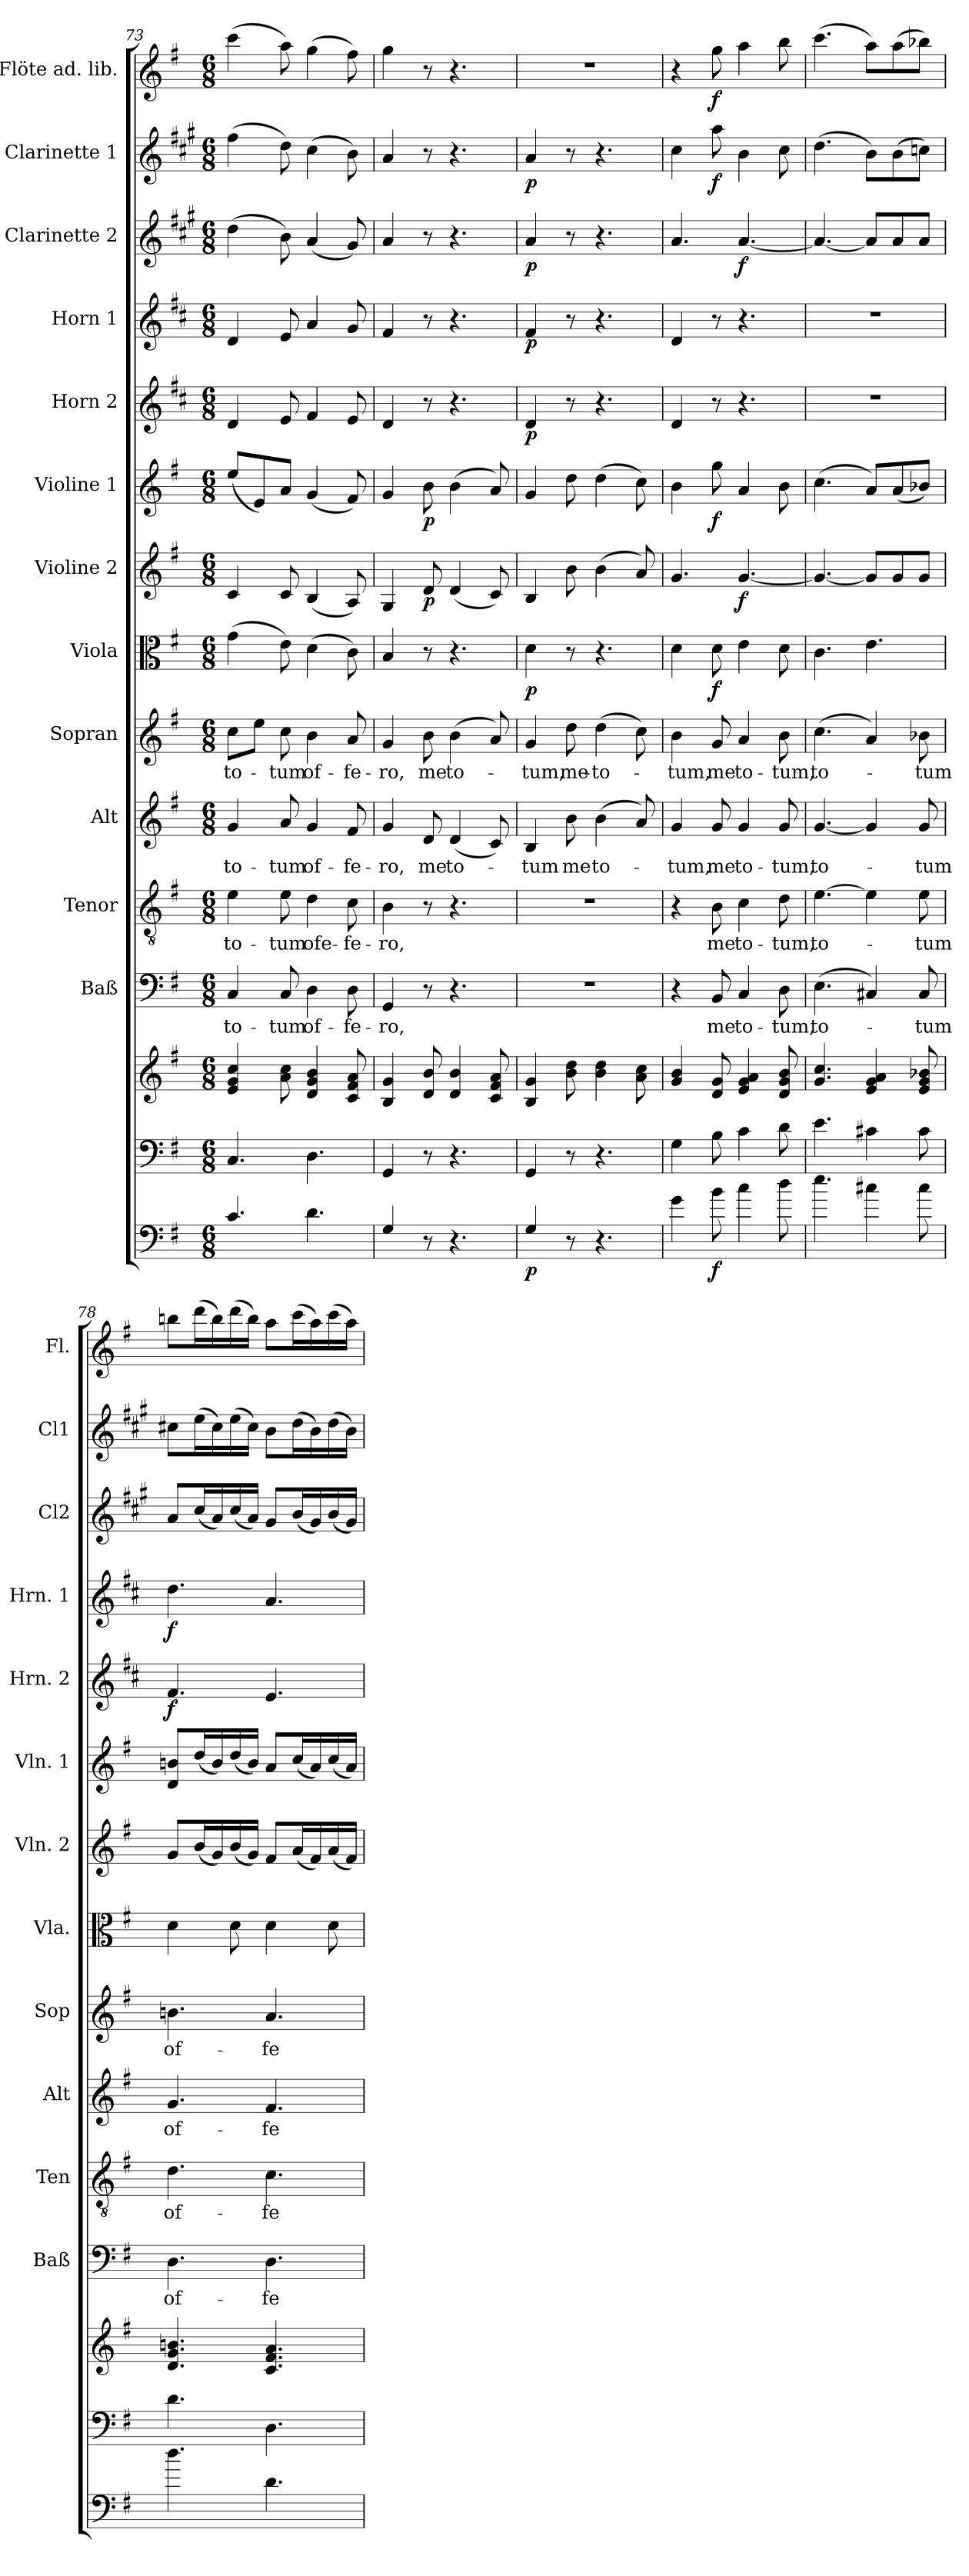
**kern	**dynam	**kern	**kern	**kern	**text	**kern	**text	**kern	**text	**kern	**text	**kern	**dynam	**kern	**dynam	**kern	**dynam	**kern	**dynam	**kern	**dynam	**kern	**dynam	**kern	**dynam	**kern	**dynam
*part14	*part14	*part13	*part13	*part12	*part12	*part11	*part11	*part10	*part10	*part9	*part9	*part8	*part8	*part7	*part7	*part6	*part6	*part5	*part5	*part4	*part4	*part3	*part3	*part2	*part2	*part1	*part1
*staff15	*staff15	*staff14	*staff13	*staff12	*staff12	*staff11	*staff11	*staff10	*staff10	*staff9	*staff9	*staff8	*staff8	*staff7	*staff7	*staff6	*staff6	*staff5	*staff5	*staff4	*staff4	*staff3	*staff3	*staff2	*staff2	*staff1	*staff1
*	*	*	*	*I"Baß	*	*I"Tenor	*	*I"Alt	*	*I"Sopran	*	*I"Viola	*	*I"Violine 2	*	*I"Violine 1	*	*I"Horn 2	*	*I"Horn 1	*	*I"Clarinette 2	*	*I"Clarinette 1	*	*I"Flöte ad. lib.	*
*	*	*	*	*I'Baß	*	*I'Ten	*	*I'Alt	*	*I'Sop	*	*I'Vla.	*	*I'Vln. 2	*	*I'Vln. 1	*	*I'Hrn. 2	*	*I'Hrn. 1	*	*I'Cl2	*	*I'Cl1	*	*I'Fl.	*
*clefF4	*	*clefF4	*clefG2	*clefF4	*	*clefGv2	*	*clefG2	*	*clefG2	*	*clefC3	*	*clefG2	*	*clefG2	*	*clefG2	*	*clefG2	*	*clefG2	*	*clefG2	*	*clefG2	*
*ITrd7c12	*	*	*	*	*	*	*	*	*	*	*	*	*	*	*	*	*	*ITrd4c7	*	*ITrd4c7	*	*ITrd1c2	*	*ITrd1c2	*	*	*
*k[f#]	*	*k[f#]	*k[f#]	*k[f#]	*	*k[f#]	*	*k[f#]	*	*k[f#]	*	*k[f#]	*	*k[f#]	*	*k[f#]	*	*k[f#]	*	*k[f#]	*	*k[f#]	*	*k[f#]	*	*k[f#]	*
*G:	*	*G:	*G:	*G:	*	*G:	*	*G:	*	*G:	*	*G:	*	*G:	*	*G:	*	*G:	*	*G:	*	*G:	*	*G:	*	*G:	*
*M6/8	*	*M6/8	*M6/8	*M6/8	*	*M6/8	*	*M6/8	*	*M6/8	*	*M6/8	*	*M6/8	*	*M6/8	*	*M6/8	*	*M6/8	*	*M6/8	*	*M6/8	*	*M6/8	*
=73	=73	=73	=73	=73	=73	=73	=73	=73	=73	=73	=73	=73	=73	=73	=73	=73	=73	=73	=73	=73	=73	=73	=73	=73	=73	=73	=73
!	!	!	!	!	!LO:LY:b	!	!LO:LY:b	!	!LO:LY:b	!	!LO:LY:b	!	!	!	!	!	!	!	!	!	!	!	!	!	!	!	!
4.C/	.	4.C/	4e/ 4g/ 4cc/	4C/	to-	4e\	to-	4g/	to-	8cc\L	to-	(>4g\	.	4c/	.	(<8ee/L	.	4G/	.	4G/	.	(>4cc\	.	(>4ee\	.	(>4ccc\	.
.	.	.	.	.	.	.	.	.	.	8ee\J	.	.	.	.	.	8e/)	.	.	.	.	.	.	.	.	.	.	.
!	!	!	!	!	!LO:LY:b	!	!LO:LY:b	!	!LO:LY:b	!	!LO:LY:b	!	!	!	!	!	!	!	!	!	!	!	!	!	!	!	!
.	.	.	8a\ 8cc\	8C/	-tum	8e\	-tum	8a/	-tum	8cc\	-tum	8e\)	.	8c/	.	8a/J	.	8A/	.	8A/	.	8a\)	.	8cc\)	.	8aa\)	.
!	!	!	!	!	!LO:LY:b	!	!LO:LY:b	!	!LO:LY:b	!	!LO:LY:b	!	!	!	!	!	!	!	!	!	!	!	!	!	!	!	!
4.D\	.	4.D\	4d/ 4g/ 4b/	4D\	of-	4d\	ofe-	4g/	of-	4b\	of-	(>4d\	.	(<4B/	.	(<4g/	.	4B/	.	4d/	.	(<4g/	.	(>4b\	.	(>4gg\	.
!	!	!	!	!	!LO:LY:b	!	!LO:LY:b	!	!LO:LY:b	!	!LO:LY:b	!	!	!	!	!	!	!	!	!	!	!	!	!	!	!	!
.	.	.	8c/ 8f#/ 8a/	8D\	-fe-	8c\	-fe-	8f#/	-fe-	8a/	-fe-	8c\)	.	8A/)	.	8f#/)	.	8A/	.	8c/	.	8f#/)	.	8a\)	.	8ff#\)	.
=74	=74	=74	=74	=74	=74	=74	=74	=74	=74	=74	=74	=74	=74	=74	=74	=74	=74	=74	=74	=74	=74	=74	=74	=74	=74	=74	=74
!	!	!	!	!	!LO:LY:b	!	!LO:LY:b	!	!LO:LY:b	!	!LO:LY:b	!	!	!	!	!	!	!	!	!	!	!	!	!	!	!	!
4GG/	.	4GG/	4B/ 4g/	4GG/	-ro,	4B\	-ro,	4g/	-ro,	4g/	-ro,	4B/	.	4G/	.	4g/	.	4G/	.	4B/	.	4g/	.	4g/	.	4gg\	.
!	!	!	!	!	!	!	!	!	!LO:LY:b	!	!LO:LY:b	!	!	!	!LO:DY:b	!	!LO:DY:b	!	!	!	!	!	!	!	!	!	!
8r	.	8r	8d/ 8b/	8r	.	8r	.	8d/	me	8b\	me	8r	.	8d/	p	8b\	p	8r	.	8r	.	8r	.	8r	.	8r	.
!	!	!	!	!	!	!	!	!	!LO:LY:b	!	!LO:LY:b	!	!	!	!	!	!	!	!	!	!	!	!	!	!	!	!
4.r	.	4.r	4d/ 4b/	4.r	.	4.r	.	(<4d/	to-	(>4b\	to-	4.r	.	(<4d/	.	(>4b\	.	4.r	.	4.r	.	4.r	.	4.r	.	4.r	.
.	.	.	8c/ 8f#/ 8a/	.	.	.	.	8c/)	.	8a/)	.	.	.	8c/)	.	8a/)	.	.	.	.	.	.	.	.	.	.	.
!!LO:PB:g=z
=75	=75	=75	=75	=75	=75	=75	=75	=75	=75	=75	=75	=75	=75	=75	=75	=75	=75	=75	=75	=75	=75	=75	=75	=75	=75	=75	=75
!	!LO:DY:b	!	!	!	!	!	!	!	!LO:LY:b	!	!LO:LY:b	!	!LO:DY:b	!	!	!	!	!	!LO:DY:b	!	!LO:DY:b	!	!LO:DY:b	!	!LO:DY:b	!	!
4GG/	p	4GG/	4B/ 4g/	2.r	.	2.r	.	4B/	-tum	4g/	-tum,	4d\	p	4B/	.	4g/	.	4G/	p	4B/	p	4g/	p	4g/	p	2.r	.
!	!	!	!	!	!	!	!	!	!LO:LY:b	!	!LO:LY:b	!	!	!	!	!	!	!	!	!	!	!	!	!	!	!	!
8r	.	8r	8b\ 8dd\	.	.	.	.	8b\	me	8dd\	me-	8r	.	8b\	.	8dd\	.	8r	.	8r	.	8r	.	8r	.	.	.
!	!	!	!	!	!	!	!	!	!LO:LY:b	!	!LO:LY:b	!	!	!	!	!	!	!	!	!	!	!	!	!	!	!	!
4.r	.	4.r	4b\ 4dd\	.	.	.	.	(>4b\	to-	(>4dd\	-to-	4.r	.	(>4b\	.	(>4dd\	.	4.r	.	4.r	.	4.r	.	4.r	.	.	.
.	.	.	8a\ 8cc\	.	.	.	.	8a/)	.	8cc\)	.	.	.	8a/)	.	8cc\)	.	.	.	.	.	.	.	.	.	.	.
=76	=76	=76	=76	=76	=76	=76	=76	=76	=76	=76	=76	=76	=76	=76	=76	=76	=76	=76	=76	=76	=76	=76	=76	=76	=76	=76	=76
!	!	!	!	!	!	!	!	!	!LO:LY:b	!	!LO:LY:b	!	!	!	!	!	!	!	!	!	!	!	!	!	!	!	!
4G\	.	4G\	4g/ 4b/	4r	.	4r	.	4g/	-tum,	4b\	-tum,	4d\	.	4.g/	.	4b\	.	4G/	.	4G/	.	4.g/	.	4b\	.	4r	.
!	!LO:DY:b	!	!	!	!LO:LY:b	!	!LO:LY:b	!	!LO:LY:b	!	!LO:LY:b	!	!LO:DY:b	!	!	!	!LO:DY:b	!	!	!	!	!	!	!	!LO:DY:b	!	!LO:DY:b
8B\	f	8B\	8d/ 8g/	8BB/	me	8B\	me	8g/	me	8g/	me	8d\	f	.	.	8gg\	f	8r	.	8r	.	.	.	8gg\	f	8gg\	f
!	!	!	!	!	!LO:LY:b	!	!LO:LY:b	!	!LO:LY:b	!	!LO:LY:b	!	!	!	!LO:DY:b	!	!	!	!	!	!	!	!LO:DY:b	!	!	!	!
4c\	.	4c\	4e/ 4g/ 4a/	4C/	to-	4c\	to-	4g/	to-	4a/	to-	4e\	.	[4.g/	f	4a/	.	4.r	.	4.r	.	[4.g/	f	4a\	.	4aa\	.
!	!	!	!	!	!LO:LY:b	!	!LO:LY:b	!	!LO:LY:b	!	!LO:LY:b	!	!	!	!	!	!	!	!	!	!	!	!	!	!	!	!
8d\	.	8d\	8d/ 8g/ 8b/	8D\	-tum,	8d\	-tum,	8g/	-tum,	8b\	-tum,	8d\	.	.	.	8b\	.	.	.	.	.	.	.	8b\	.	8bb\	.
=77	=77	=77	=77	=77	=77	=77	=77	=77	=77	=77	=77	=77	=77	=77	=77	=77	=77	=77	=77	=77	=77	=77	=77	=77	=77	=77	=77
!	!	!	!	!	!LO:LY:b	!	!LO:LY:b	!	!LO:LY:b	!	!LO:LY:b	!	!	!	!	!	!	!	!	!	!	!	!	!	!	!	!
4.e\	.	4.e\	4.g/ 4.cc/	(>4.E\	to-	[4.e\	to-	[4.g/	to-	(>4.cc\	to-	4.c\	.	4.g/_	.	(>4.cc\	.	2.r	.	2.r	.	4.g/_	.	(>4.cc\	.	(>4.ccc\	.
4c#X\	.	4c#X\	4e/ 4g/ 4a/	4C#X/)	.	4e\]	.	4g/]	.	4a/)	.	4.e\	.	8g/L]	.	8a/L)	.	.	.	.	.	8g/L]	.	8a\L)	.	8aa\L)	.
.	.	.	.	.	.	.	.	.	.	.	.	.	.	8g/	.	(<8a/	.	.	.	.	.	8g/	.	(>8a\	.	(>8aa\	.
!	!	!	!	!	!LO:LY:b	!	!LO:LY:b	!	!LO:LY:b	!	!LO:LY:b	!	!	!	!	!	!	!	!	!	!	!	!	!	!	!	!
8c#\	.	8c#\	8e/ 8g/ 8b-X/	8C#/	-tum	8e\	-tum	8g/	-tum	8b-X\	-tum	.	.	8g/J	.	8b-X/J)	.	.	.	.	.	8g/J	.	8b-X\J)	.	8bb-X\J)	.
=78	=78	=78	=78	=78	=78	=78	=78	=78	=78	=78	=78	=78	=78	=78	=78	=78	=78	=78	=78	=78	=78	=78	=78	=78	=78	=78	=78
!	!	!	!	!	!LO:LY:b	!	!LO:LY:b	!	!LO:LY:b	!	!LO:LY:b	!	!	!	!	!	!	!	!LO:DY:b	!	!LO:DY:b	!	!	!	!	!	!
4.d\	.	4.d\	4.d/ 4.g/ 4.bn/	4.D\	of-	4.d\	of-	4.g/	of-	4.bn\	of-	4d\	.	8g/L	.	8d/ 8bn/L	.	4.B/	f	4.g\	f	8g/L	.	8bn\L	.	8bbn\L	.
.	.	.	.	.	.	.	.	.	.	.	.	.	.	(<16b/L	.	(<16dd/L	.	.	.	.	.	(<16b/L	.	(>16dd\L	.	(>16ddd\L	.
.	.	.	.	.	.	.	.	.	.	.	.	.	.	16g/)	.	16b/)	.	.	.	.	.	16g/)	.	16b\)	.	16bb\)	.
.	.	.	.	.	.	.	.	.	.	.	.	8d\	.	(<16b/	.	(<16dd/	.	.	.	.	.	(<16b/	.	(>16dd\	.	(>16ddd\	.
.	.	.	.	.	.	.	.	.	.	.	.	.	.	16g/JJ)	.	16b/JJ)	.	.	.	.	.	16g/JJ)	.	16b\JJ)	.	16bb\JJ)	.
!	!	!	!	!	!LO:LY:b	!	!LO:LY:b	!	!LO:LY:b	!	!LO:LY:b	!	!	!	!	!	!	!	!	!	!	!	!	!	!	!	!
4.D\	.	4.D\	4.c/ 4.f#/ 4.a/	4.D\	-fe-	4.c\	-fe-	4.f#/	-fe-	4.a/	-fe-	4d\	.	8f#/L	.	8a/L	.	4.A/	.	4.d/	.	8f#/L	.	8a\L	.	8aa\L	.
.	.	.	.	.	.	.	.	.	.	.	.	.	.	(<16a/L	.	(<16cc/L	.	.	.	.	.	(<16a/L	.	(>16cc\L	.	(>16ccc\L	.
.	.	.	.	.	.	.	.	.	.	.	.	.	.	16f#/)	.	16a/)	.	.	.	.	.	16f#/)	.	16a\)	.	16aa\)	.
.	.	.	.	.	.	.	.	.	.	.	.	8d\	.	(<16a/	.	(<16cc/	.	.	.	.	.	(<16a/	.	(>16cc\	.	(>16ccc\	.
.	.	.	.	.	.	.	.	.	.	.	.	.	.	16f#/JJ)	.	16a/JJ)	.	.	.	.	.	16f#/JJ)	.	16a\JJ)	.	16aa\JJ)	.
=	=	=	=	=	=	=	=	=	=	=	=	=	=	=	=	=	=	=	=	=	=	=	=	=	=	=	=
*-	*-	*-	*-	*-	*-	*-	*-	*-	*-	*-	*-	*-	*-	*-	*-	*-	*-	*-	*-	*-	*-	*-	*-	*-	*-	*-	*-
